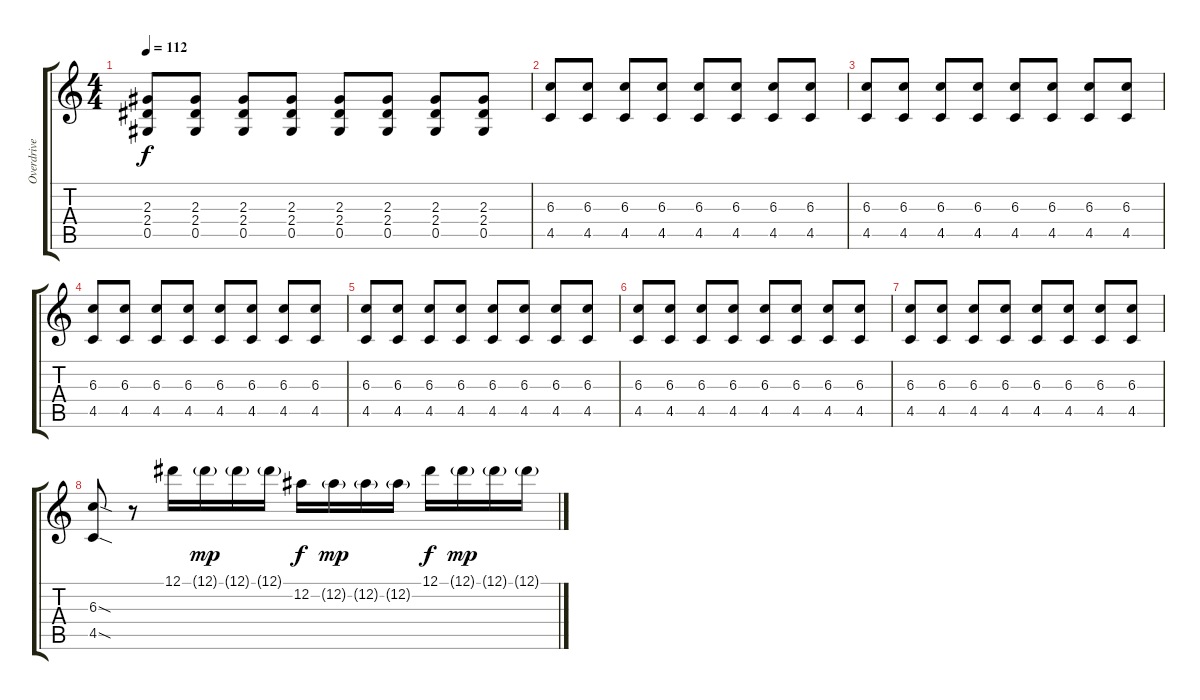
\track ("Overdrive Guitar 2" "Overdrive ") {instrument overdrivenguitar}
\staff {score tabs}
\tuning (Eb4 Bb3 Gb3 Db3 Ab2 Eb2) {hide}
\ts (4 4)
\tempo 112
\clef g2
\ks c
(2.3 2.4 0.5).8{dy f} (2.3 2.4 0.5).8 (2.3 2.4 0.5).8 (2.3 2.4 0.5).8 (2.3 2.4 0.5).8 (2.3 2.4 0.5).8 (2.3 2.4 0.5).8 (2.3 2.4 0.5).8 |
(6.3 4.5).8 (6.3 4.5).8 (6.3 4.5).8 (6.3 4.5).8 (6.3 4.5).8 (6.3 4.5).8 (6.3 4.5).8 (6.3 4.5).8 |
(6.3 4.5).8 (6.3 4.5).8 (6.3 4.5).8 (6.3 4.5).8 (6.3 4.5).8 (6.3 4.5).8 (6.3 4.5).8 (6.3 4.5).8 |
(6.3 4.5).8 (6.3 4.5).8 (6.3 4.5).8 (6.3 4.5).8 (6.3 4.5).8 (6.3 4.5).8 (6.3 4.5).8 (6.3 4.5).8 |
(6.3 4.5).8 (6.3 4.5).8 (6.3 4.5).8 (6.3 4.5).8 (6.3 4.5).8 (6.3 4.5).8 (6.3 4.5).8 (6.3 4.5).8 |
(6.3 4.5).8 (6.3 4.5).8 (6.3 4.5).8 (6.3 4.5).8 (6.3 4.5).8 (6.3 4.5).8 (6.3 4.5).8 (6.3 4.5).8 |
(6.3 4.5).8 (6.3 4.5).8 (6.3 4.5).8 (6.3 4.5).8 (6.3 4.5).8 (6.3 4.5).8 (6.3 4.5).8 (6.3 4.5).8 |
(6.3{sod} 4.5{sod}).8 r.8 12.1.16 12.1{g}.16{dy mp} 12.1{g}.16 12.1{g}.16 12.2.16{dy f} 12.2{g}.16{dy mp} 12.2{g}.16 12.2{g}.16 12.1.16{dy f} 12.1{g}.16{dy mp} 12.1{g}.16 12.1{g}.16
